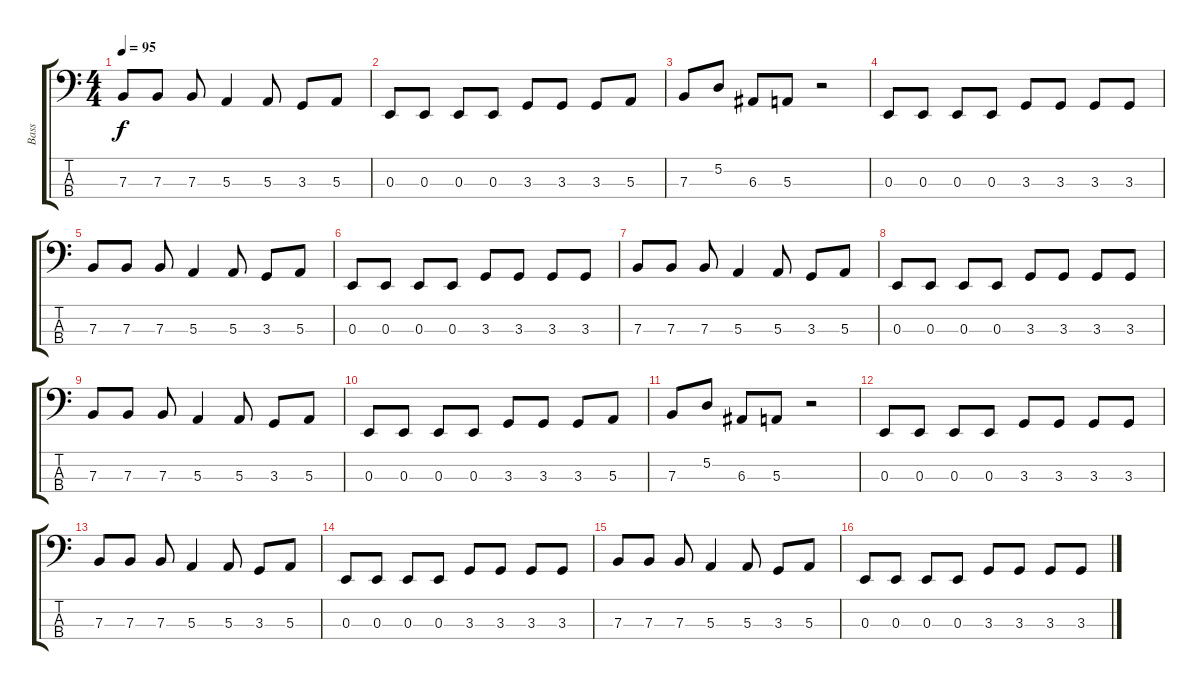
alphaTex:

\track ("Bass" "Bass") {instrument acousticbass}
\staff {score tabs}
\tuning (D2 A1 E1 B0) {hide}
\ts (4 4)
\tempo 95
\clef f4
\ks c
7.3.8{dy f} 7.3.8 7.3.8 5.3.4 5.3.8 3.3.8 5.3.8 |
0.3.8 0.3.8 0.3.8 0.3.8 3.3.8 3.3.8 3.3.8 5.3.8 |
7.3.8 5.2.8 6.3.8 5.3.8 r.2 |
0.3.8 0.3.8 0.3.8 0.3.8 3.3.8 3.3.8 3.3.8 3.3.8 |
7.3.8 7.3.8 7.3.8 5.3.4 5.3.8 3.3.8 5.3.8 |
0.3.8 0.3.8 0.3.8 0.3.8 3.3.8 3.3.8 3.3.8 3.3.8 |
7.3.8 7.3.8 7.3.8 5.3.4 5.3.8 3.3.8 5.3.8 |
0.3.8 0.3.8 0.3.8 0.3.8 3.3.8 3.3.8 3.3.8 3.3.8 |
7.3.8 7.3.8 7.3.8 5.3.4 5.3.8 3.3.8 5.3.8 |
0.3.8 0.3.8 0.3.8 0.3.8 3.3.8 3.3.8 3.3.8 5.3.8 |
7.3.8 5.2.8 6.3.8 5.3.8 r.2 |
0.3.8 0.3.8 0.3.8 0.3.8 3.3.8 3.3.8 3.3.8 3.3.8 |
7.3.8 7.3.8 7.3.8 5.3.4 5.3.8 3.3.8 5.3.8 |
0.3.8 0.3.8 0.3.8 0.3.8 3.3.8 3.3.8 3.3.8 3.3.8 |
7.3.8 7.3.8 7.3.8 5.3.4 5.3.8 3.3.8 5.3.8 |
0.3.8 0.3.8 0.3.8 0.3.8 3.3.8 3.3.8 3.3.8 3.3.8
